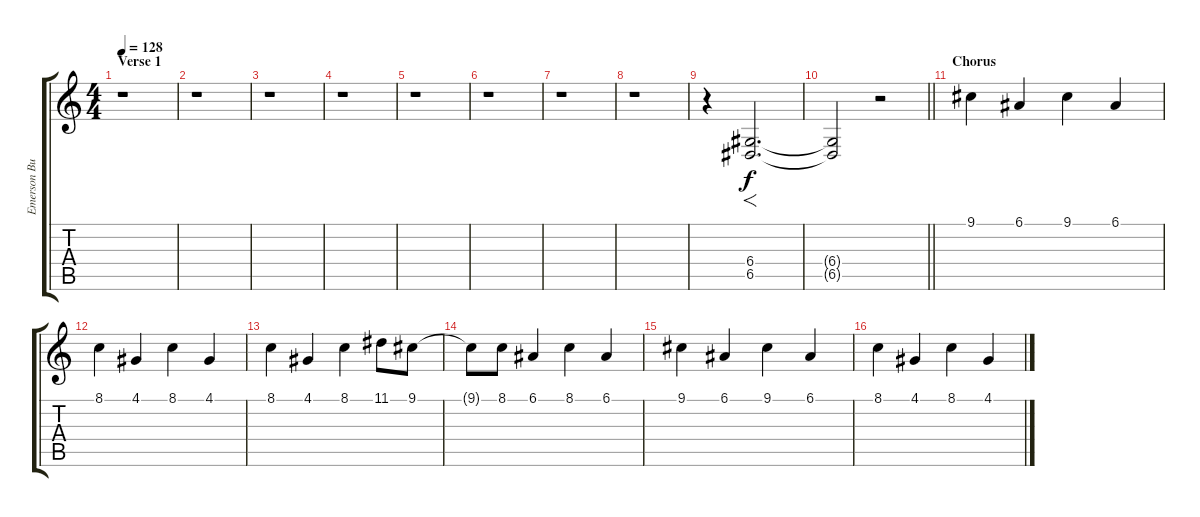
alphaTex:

\track ("Emerson Burton (Keyboard)" "Emerson Bu") {instrument choiraahs}
\staff {score tabs}
\tuning (E4 B3 G3 D3 A2 E2) {hide}
\ts (4 4)
\section ("" "Verse 1")
\tempo 128
\clef g2
\ks c
r.1{dy f} |
r.1 |
r.1 |
r.1 |
r.1 |
r.1 |
r.1 |
r.1 |
r.4{volume 15} (6.4 6.5).2{f d} |
\barLineRight lightlight
(6.4{t} 6.5{t}).2 r.2{volume 10} |
\section ("" "Chorus")
9.1.4 6.1.4 9.1.4 6.1.4 |
8.1.4 4.1.4 8.1.4 4.1.4 |
8.1.4 4.1.4 8.1.4 11.1.8 9.1.8 |
9.1{t}.8 8.1.8 6.1.4 8.1.4 6.1.4 |
9.1.4 6.1.4 9.1.4 6.1.4 |
8.1.4 4.1.4 8.1.4 4.1.4
